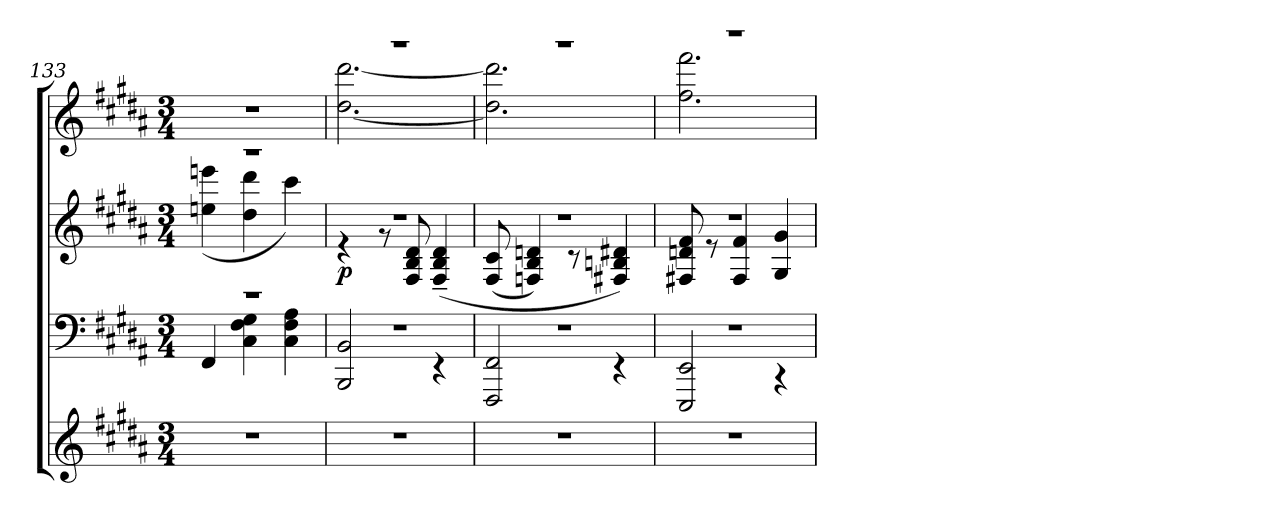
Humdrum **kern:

**kern	**kern	**kern	**dynam	**kern
*part3	*part2	*part2	*part2	*part1
*staff4	*staff3	*staff2	*staff2/3	*staff1
*clefG2	*clefF4	*clefG2	*	*clefG2
*k[f#c#g#d#a#]	*k[f#c#g#d#a#]	*k[f#c#g#d#a#]	*	*k[f#c#g#d#a#]
*M3/4	*M3/4	*M3/4	*	*M3/4
=133	=133	=133	=133	=133
*	*^	*^	*	*
2.r	2.r	4FF#/	2.r	(<4een\ 4eeen\	.	2.r
.	.	4C#\ 4F#\ 4G#\	.	4dd#\ 4ddd#\	.	.
.	.	4C#\ 4F#\ 4A#\	.	4ccc#\)	.	.
=134	=134	=134	=134	=134	=134	=134
*	*	*	*	*	*	*^
!	!	!	!	!	!LO:DY:b	!	!
2.r	2.r	2BBB/ 2BB/	2.r	4r	p	2.r	[2.dd#\ [2.ddd#\
.	.	.	.	8r	.	.	.
.	.	.	.	8F#/ 8B/ 8d#/	.	.	.
.	.	4r	.	(>4F#/~ 4B/~ 4d#/~	.	.	.
=135	=135	=135	=135	=135	=135	=135	=135
2.r	2.r	2FFF#/ 2FF#/	2.r	(>8F#/ 8c#/	.	2.r	2.dd#\] 2.ddd#\]
.	.	.	.	4Fn/ 4B/ 4dn/)	.	.	.
.	.	.	.	8r	.	.	.
.	.	4r	.	4F#X/ 4Bn/ 4d#X/)	.	.	.
=136	=136	=136	=136	=136	=136	=136	=136
2.r	2.r	2EEE/ 2EE/	2.r	8F#X/ 8dn/ 8f#/	.	2.r	2.ff#\ 2.fff#\
.	.	.	.	8r	.	.	.
.	.	.	.	4F#/ 4f#/	.	.	.
.	.	4r	.	4G#/ 4g#/	.	.	.
*	*v	*v	*	*	*	*v	*v
*	*	*v	*v	*	*
=	=	=	=	=
*-	*-	*-	*-	*-
